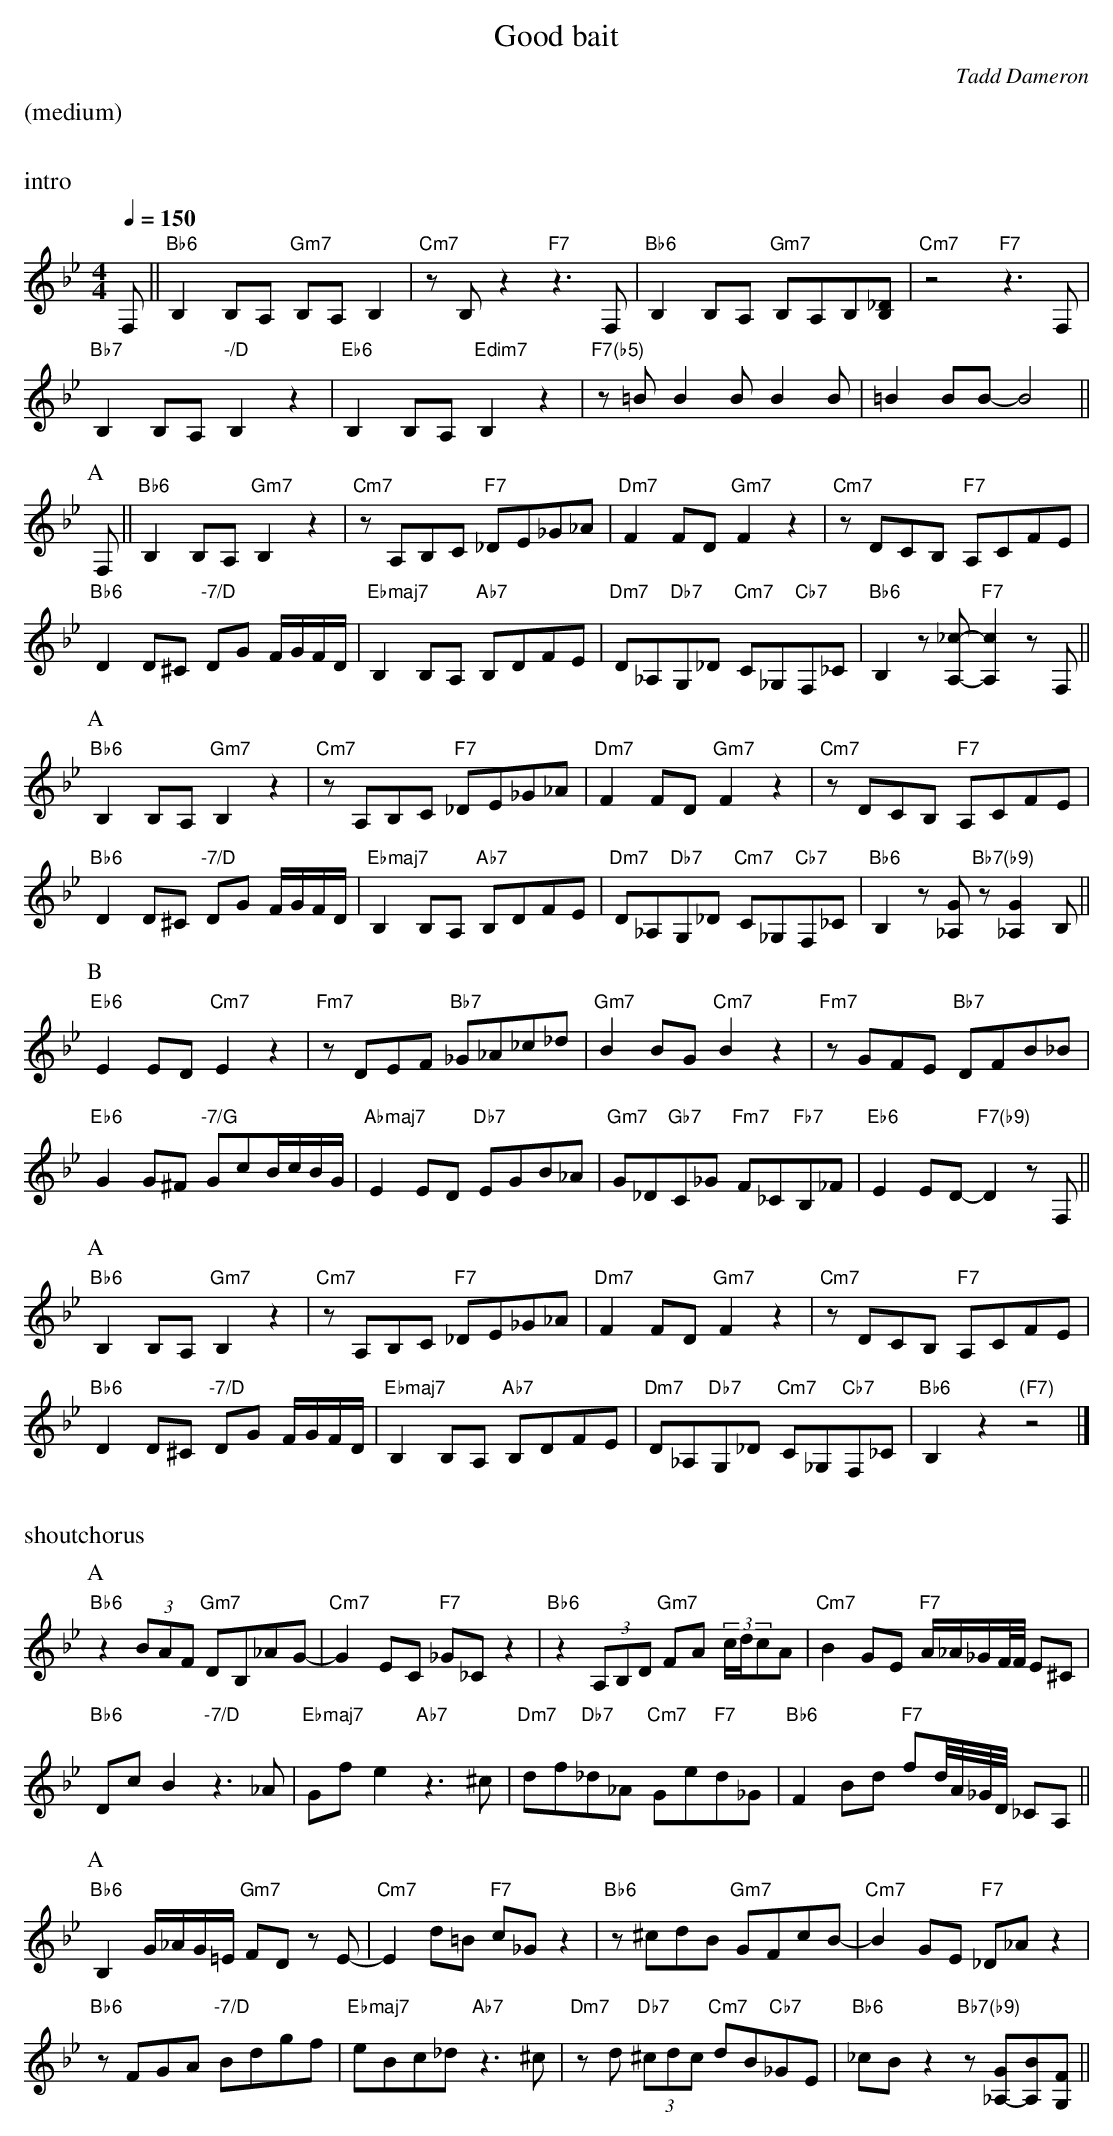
X:1
T:Good bait
M:4/4
L:1/8
C:Tadd Dameron
Q:1/4=150
K:Bb clef=treble
%%text (medium)
%%vskip 20
%%text intro
F, || "Bb6"B,2B,A, "Gm7"B,A,B,2 | "Cm7"zB,z2 "F7"z3F, |\
"Bb6"B,2B,A, "Gm7"B,A,B,[B,_D] | "Cm7"z4 "F7"z3F, |
"Bb7"B,2B,A, "-/D"B,2z2 | "Eb6"B,2B,A, "Edim7"B,2z2 | "F7(b5)"z=BB2 BB2B | =B2BB-B4 ||
P:A
F, || "Bb6"B,2B,A, "Gm7"B,2z2 | "Cm7"zA,B,C "F7"_DE_G_A | "Dm7"F2FD "Gm7"F2z2 | "Cm7"zDCB, "F7"A,CFE |
"Bb6"D2D^C "-7/D"DG F/G/F/D/ | "Ebmaj7"B,2B,A, "Ab7"B,DFE | "Dm7"D_A,"Db7"G,_D "Cm7"C_G,"Cb7"F,_C| "Bb6"B,2z[_c-A,-] "F7"[c2A,2]z F, ||
P:A
"Bb6"B,2B,A, "Gm7"B,2z2 | "Cm7"zA,B,C "F7"_DE_G_A | "Dm7"F2FD "Gm7"F2z2 | "Cm7"zDCB, "F7"A,CFE |
"Bb6"D2D^C "-7/D"DG F/G/F/D/ | "Ebmaj7"B,2B,A, "Ab7"B,DFE | "Dm7"D_A,"Db7"G,_D "Cm7"C_G,"Cb7"F,_C| "Bb6"B,2z[G_A,] "Bb7(b9)"z[G2_A,2] B, ||
P:B
"Eb6"E2ED "Cm7"E2z2 | "Fm7"zDEF "Bb7"_G_A_c_d | "Gm7"B2BG "Cm7"B2z2 | "Fm7"zGFE "Bb7"DFB_B |
"Eb6"G2G^F "-7/G"GcB/c/B/G/| "Abmaj7"E2ED "Db7"EGB_A | "Gm7"G_D"Gb7"C_G "Fm7"F_C"Fb7"B,_F | "Eb6"E2ED-"F7(b9)"D2zF, ||
P:A
"Bb6"B,2B,A, "Gm7"B,2z2 | "Cm7"zA,B,C "F7"_DE_G_A | "Dm7"F2FD "Gm7"F2z2 | "Cm7"zDCB, "F7"A,CFE |
"Bb6"D2D^C "-7/D"DG F/G/F/D/ | "Ebmaj7"B,2B,A, "Ab7"B,DFE | "Dm7"D_A,"Db7"G,_D "Cm7"C_G,"Cb7"F,_C| "Bb6"B,2z2 "(F7)"z4|]
%%newpage
%%text shoutchorus
P:A
"Bb6"z2 (3BAF "Gm7"DB,_AG- | "Cm7"G2EC "F7"_G_Cz2 | "Bb6"z2(3A,B,D "Gm7"FA (3c/d/cA | "Cm7"B2GE "F7"A/_A/_G/F//F// E^C |
"Bb6"DcB2 "-7/D"z3_A | "Ebmaj7"Gfe2 "Ab7"z3^c | "Dm7"df"Db7"_d_A "Cm7"Ge"F7"d_G | "Bb6"F2Bd "F7"fd//A//_G//D// _CA, ||
P:A
"Bb6"B,2G/_A/G/=E/ "Gm7"FD zE- |"Cm7"E2d=B "F7"c_Gz2 | "Bb6"z^cdB "Gm7"GFcB- | "Cm7"B2GE "F7"_D_Az2 |
"Bb6"zFGA "-7/D"Bdgf | "Ebmaj7"eBc_d "Ab7"z3^c | "Dm7"zd "Db7"(3^cdc "Cm7"dB"Cb7"_GE | "Bb6"_cBz2 "Bb7(b9)"z[G_A,-][BA,][FG,] ||
